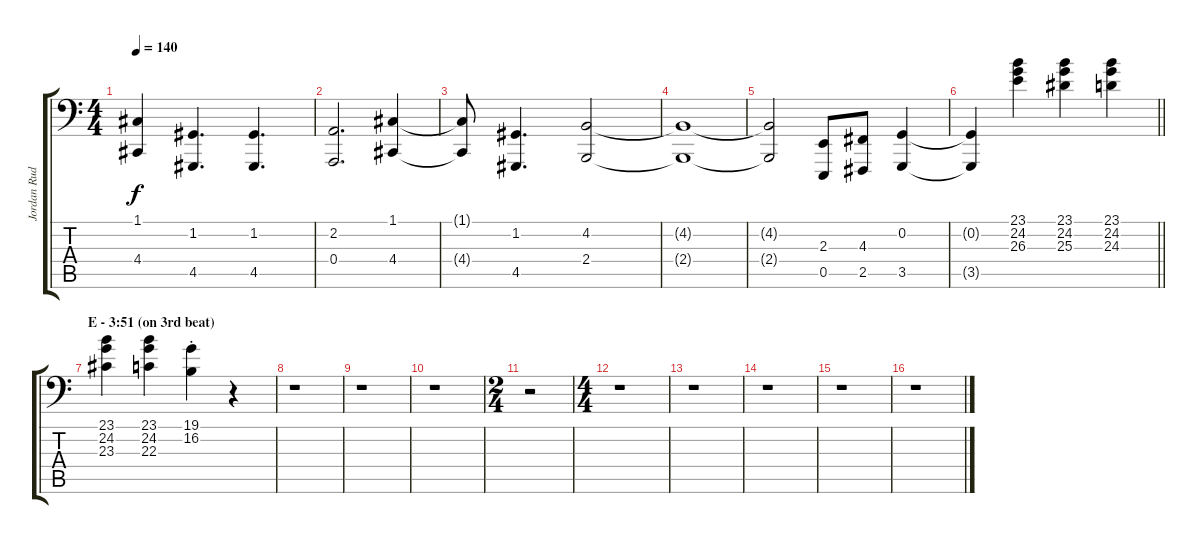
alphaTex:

\track ("Jordan Rudess - Left Hand" "Jordan Rud") {instrument acousticgrandpiano}
\staff {score tabs}
\tuning (C3 G2 D2 A1 E1 B0) {hide}
\ts (4 4)
\tempo 140
\clef f4
\ks c
(1.1{t} 4.4{t}).4{dy f} (1.2 4.5).4{d} (1.2 4.5).4{d} |
(2.2 0.4).2{d} (1.1 4.4).4 |
(1.1{t} 4.4{t}).8 (1.2 4.5).4{d} (4.2 2.4).2 |
(4.2{t} 2.4{t}).1 |
(4.2{t} 2.4{t}).2 (2.3 0.5).8 (4.3 2.5).8 (0.2 3.5).4 |
\barLineRight lightlight
(0.2{t} 3.5{t}).4 (23.1 24.2 26.3).4 (23.1 24.2 25.3).4 (23.1 24.2 24.3).4 |
\section ("" "E - 3:51 (on 3rd beat)")
(23.1 24.2 23.3).4 (23.1 24.2 22.3).4 (19.1 16.2{st}).4 r.4 |
r.1 |
r.1 |
r.1 |
\ts (2 4)
r.2 |
\ts (4 4)
r.1 |
r.1 |
r.1 |
r.1 |
r.1
